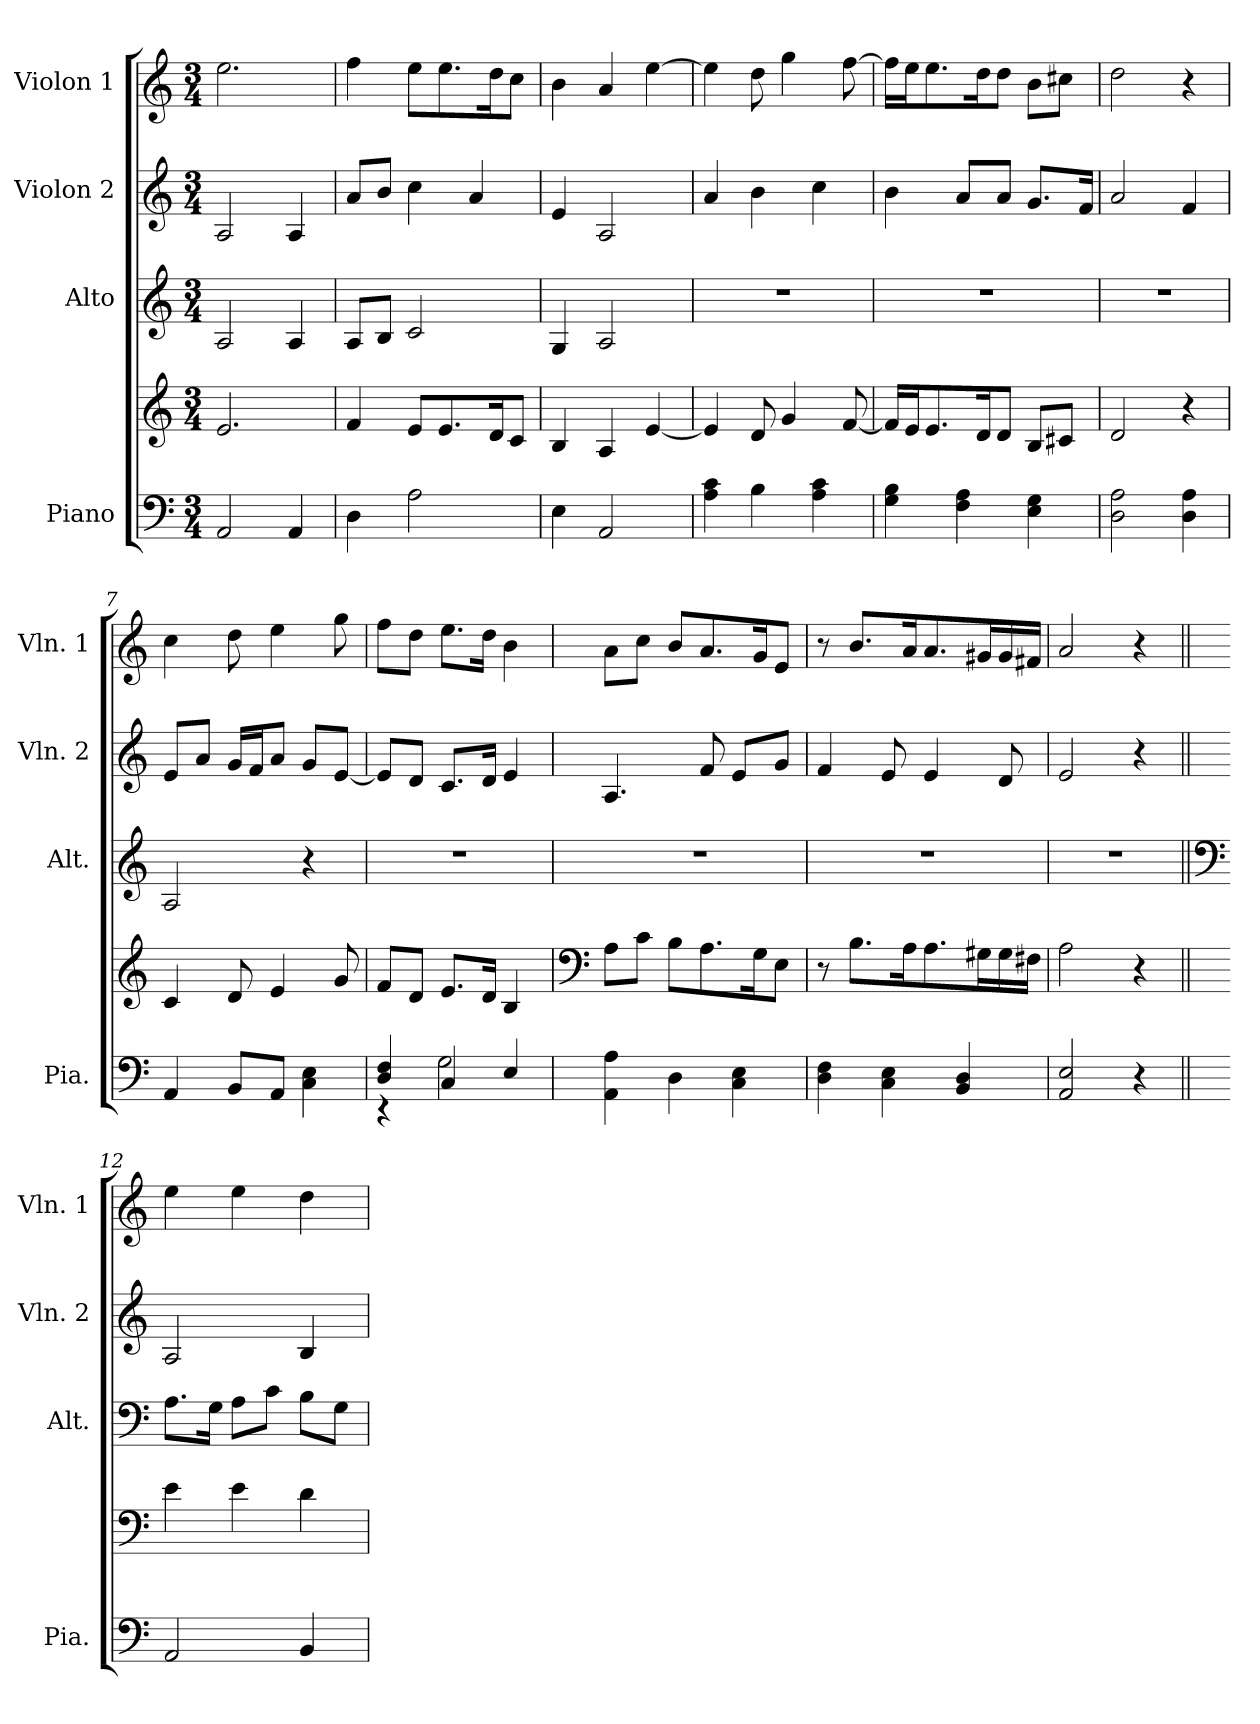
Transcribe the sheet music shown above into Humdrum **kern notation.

**kern	**kern	**kern	**kern	**kern
*part4	*part4	*part3	*part2	*part1
*staff5	*staff4	*staff3	*staff2	*staff1
*I"Piano	*	*I"Alto	*I"Violon 2	*I"Violon 1
*I'Pia.	*	*I'Alt.	*I'Vln. 2	*I'Vln. 1
*clefF4	*clefG2	*clefG2	*clefG2	*clefG2
*k[]	*k[]	*k[]	*k[]	*k[]
*M3/4	*M3/4	*M3/4	*M3/4	*M3/4
=1	=1	=1	=1	=1
2AA/	2.e/	2A/	2A/	2.ee\
4AA/	.	4A/	4A/	.
=2	=2	=2	=2	=2
4D\	4f/	8A/L	8a/L	4ff\
.	.	8B/J	8b/J	.
2A\	8e/L	2c/	4cc\	8ee\L
.	8.e/	.	.	8.ee\
.	.	.	4a/	.
.	16d/K	.	.	16dd\K
.	8c/J	.	.	8cc\J
=3	=3	=3	=3	=3
4E\	4B/	4G/	4e/	4b\
2AA/	4A/	2A/	2A/	4a/
.	[4e/	.	.	[4ee\
=4	=4	=4	=4	=4
4A\ 4c\	4e/]	2.r	4a/	4ee\]
4B\	8d/	.	4b\	8dd\
.	4g/	.	.	4gg\
4A\ 4c\	.	.	4cc\	.
.	[8f/	.	.	[8ff\
=5	=5	=5	=5	=5
4G\ 4B\	16f/LL]	2.r	4b\	16ff\LL]
.	16e/J	.	.	16ee\J
.	8.e/	.	.	8.ee\
4F\ 4A\	.	.	8a/L	.
.	16d/K	.	.	16dd\K
.	8d/J	.	8a/J	8dd\J
4E\ 4G\	8B/L	.	8.g/L	8b\L
.	8c#X/J	.	.	8cc#X\J
.	.	.	16f/Jk	.
=6	=6	=6	=6	=6
2D\ 2A\	2d/	2.r	2a/	2dd\
4D\ 4A\	4r	.	4f/	4r
=7	=7	=7	=7	=7
4AA/	4c/	2A/	8e/L	4cc\
.	.	.	8a/J	.
8BB/L	8d/	.	16g/LL	8dd\
.	.	.	16f/J	.
8AA/J	4e/	.	8a/J	4ee\
4C\ 4E\	.	4r	8g/L	.
.	8g/	.	[8e/J	8gg\
=8	=8	=8	=8	=8
*^	*	*	*	*
4D/ 4F/	4r	8f/L	2.r	8e/L]	8ff\L
.	.	8d/J	.	8d/J	8dd\J
4C/	2G\	8.e/L	.	8.c/L	8.ee\L
.	.	16d/Jk	.	16d/Jk	16dd\Jk
4E/	.	4B/	.	4e/	4b\
*v	*v	*	*	*	*
=9	=9	=9	=9	=9
*	*clefF4	*	*	*
4AA\ 4A\	8A\L	2.r	4.A/	8a\L
.	8c\J	.	.	8cc\J
4D\	8B\L	.	.	8b/L
.	8.A\	.	8f/	8.a/
4C\ 4E\	.	.	8e/L	.
.	16G\K	.	.	16g/K
.	8E\J	.	8g/J	8e/J
=10	=10	=10	=10	=10
4D\ 4F\	8r	2.r	4f/	8r
.	8.B\L	.	.	8.b/L
4C\ 4E\	.	.	8e/	.
.	16A\K	.	.	16a/K
.	8.A\	.	4e/	8.a/
4BB/ 4D/	.	.	.	.
.	16G#X\L	.	.	16g#X/L
.	16G#\	.	8d/	16g#/
.	16F#X\JJ	.	.	16f#X/JJ
=11	=11	=11	=11	=11
2AA/ 2E/	2A\	2.r	2e/	2a/
4r	4r	.	4r	4r
=12||	=12||	=12||	=12||	=12||
*	*	*clefF4	*	*
2AA/	4e\	8.A\L	2A/	4ee\
.	.	16G\Jk	.	.
.	4e\	8A\L	.	4ee\
.	.	8c\J	.	.
4BB/	4d\	8B\L	4B/	4dd\
.	.	8G\J	.	.
=	=	=	=	=
*-	*-	*-	*-	*-
